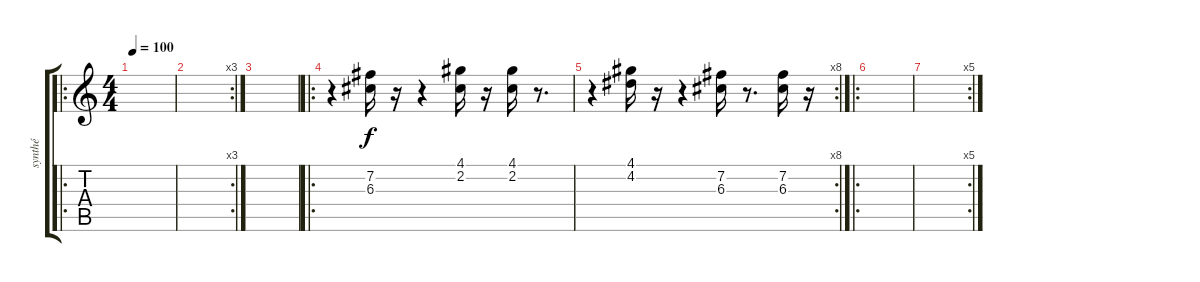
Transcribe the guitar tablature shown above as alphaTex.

\track ("synthé" "synthé") {instrument distortionguitar}
\staff {score tabs}
\tuning (E4 B3 G3 D3 A2 E2) {hide}
\ro
\ts (4 4)
\tempo 100
\clef g2
\ks c
|
\rc 3
|
|
\ro
r.4 (7.2 6.3).16 r.16 r.4 (4.1 2.2).16 r.16 (4.1 2.2).16 r.8{d} |
\rc 8
r.4 (4.1 4.2).16 r.16 r.4 (7.2 6.3).16 r.8{d} (7.2 6.3).16 r.16 |
\ro
|
\rc 5
